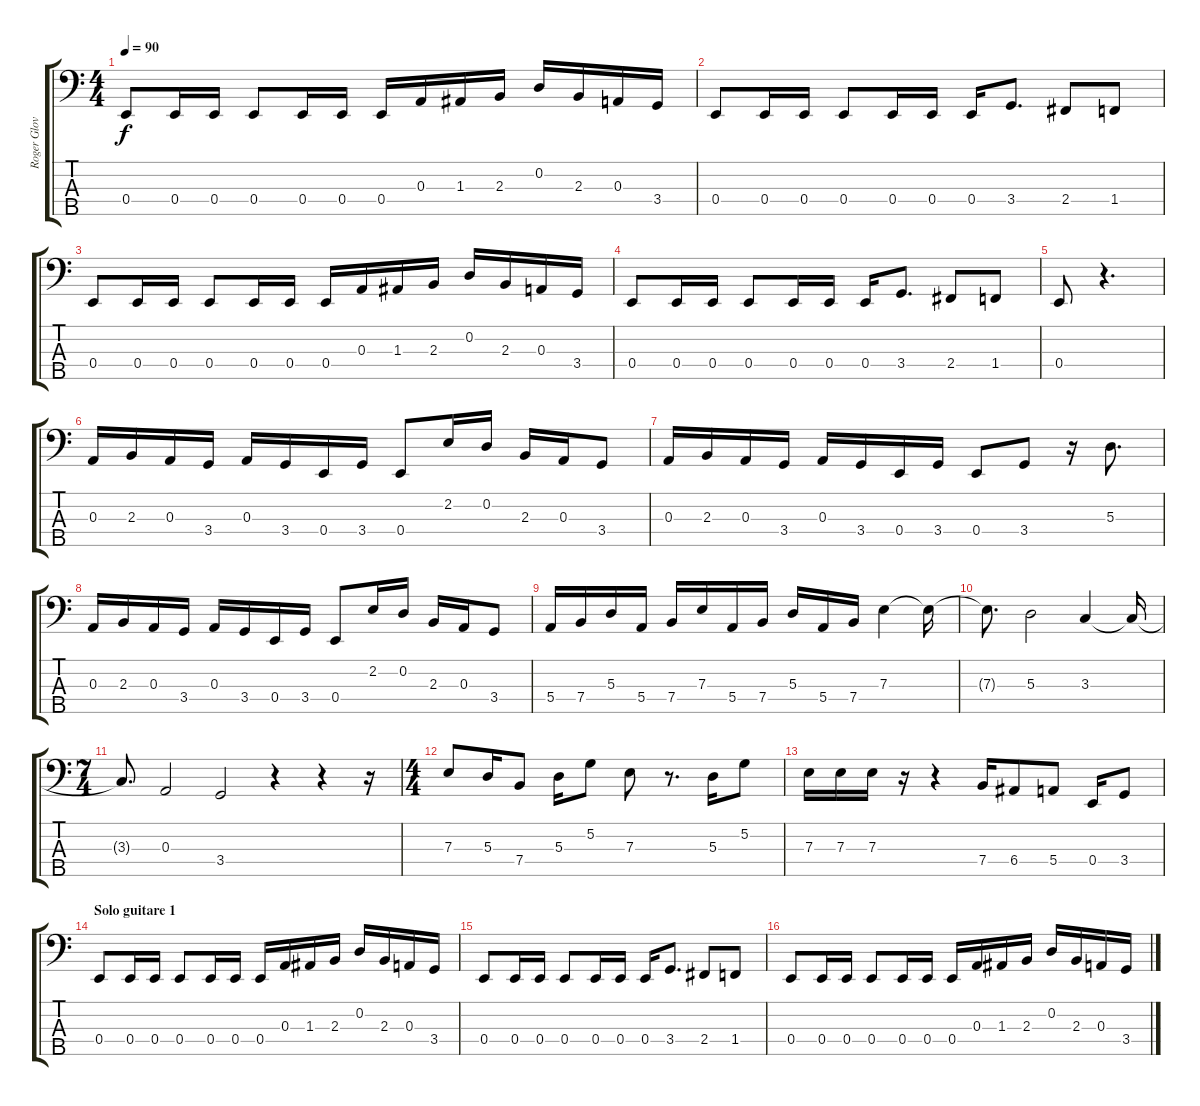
\track ("Roger Glover" "Roger Glov") {instrument electricbassfinger}
\staff {score tabs}
\tuning (G2 D2 A1 E1 B0) {hide}
\ts (4 4)
\tempo 90
\clef f4
\ks c
0.4.8{dy f} 0.4.16 0.4.16 0.4.8 0.4.16 0.4.16 0.4.16 0.3.16 1.3.16 2.3.16 0.2.16 2.3.16 0.3.16 3.4.16 |
0.4.8 0.4.16 0.4.16 0.4.8 0.4.16 0.4.16 0.4.16 3.4.8{d} 2.4.8 1.4.8 |
0.4.8 0.4.16 0.4.16 0.4.8 0.4.16 0.4.16 0.4.16 0.3.16 1.3.16 2.3.16 0.2.16 2.3.16 0.3.16 3.4.16 |
0.4.8 0.4.16 0.4.16 0.4.8 0.4.16 0.4.16 0.4.16 3.4.8{d} 2.4.8 1.4.8 |
0.4.8 r.4{d} |
0.3.16 2.3.16 0.3.16 3.4.16 0.3.16 3.4.16 0.4.16 3.4.16 0.4.8 2.2.16 0.2.16 2.3.16 0.3.16 3.4.8 |
0.3.16 2.3.16 0.3.16 3.4.16 0.3.16 3.4.16 0.4.16 3.4.16 0.4.8 3.4.8 r.16 5.3.8{d} |
0.3.16 2.3.16 0.3.16 3.4.16 0.3.16 3.4.16 0.4.16 3.4.16 0.4.8 2.2.16 0.2.16 2.3.16 0.3.16 3.4.8 |
5.4.16 7.4.16 5.3.16 5.4.16 7.4.16 7.3.16 5.4.16 7.4.16 5.3.16 5.4.16 7.4.16 7.3.4 7.3{t}.16 |
7.3{t}.8{d} 5.3.2 3.3.4 3.3{t}.16 |
\ts (7 4)
3.3{t}.8{d} 0.3.2 3.4.2 r.4 r.4 r.16 |
\ts (4 4)
7.3.8 5.3.16 7.4.8 5.3.16 5.2.8 7.3.8 r.8{d} 5.3.16 5.2.8 |
7.3.16 7.3.16 7.3.16 r.16 r.4 7.4.16 6.4.8 5.4.8 0.4.16 3.4.8 |
\section ("" "Solo guitare 1")
0.4.8 0.4.16 0.4.16 0.4.8 0.4.16 0.4.16 0.4.16 0.3.16 1.3.16 2.3.16 0.2.16 2.3.16 0.3.16 3.4.16 |
0.4.8 0.4.16 0.4.16 0.4.8 0.4.16 0.4.16 0.4.16 3.4.8{d} 2.4.8 1.4.8 |
0.4.8 0.4.16 0.4.16 0.4.8 0.4.16 0.4.16 0.4.16 0.3.16 1.3.16 2.3.16 0.2.16 2.3.16 0.3.16 3.4.16
